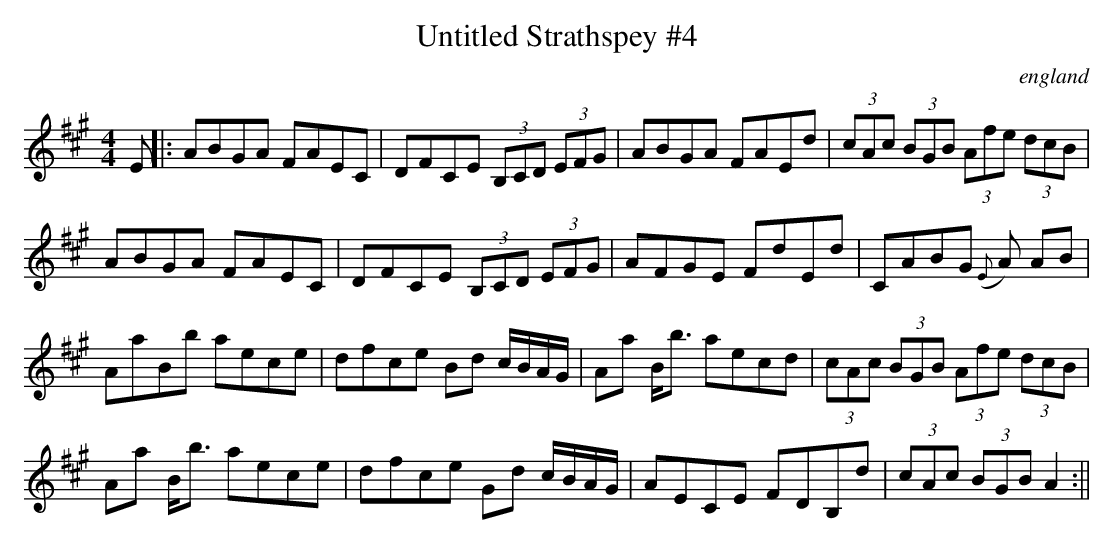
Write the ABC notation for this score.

X:1
T:Untitled Strathspey #4
O:england
M:4/4
L:1/8
K:A
E||:ABGA FAEC|DFCE (3B,CD (3EFG|ABGA FAEd|(3cAc (3BGB (3Afe (3dcB|
ABGA FAEC|DFCE (3B,CD (3EFG|AFGE FdEd|CABG ({E}A) AB|
AaBb aece|dfce Bd c/2B/2A/2G/2|Aa B<b aecd|(3cAc (3BGB (3Afe (3dcB|
Aa B<b aece|dfce Gd c/2B/2A/2G/2|AECE FDB,d|(3cAc (3BGB  A2 +C2E2+:||
